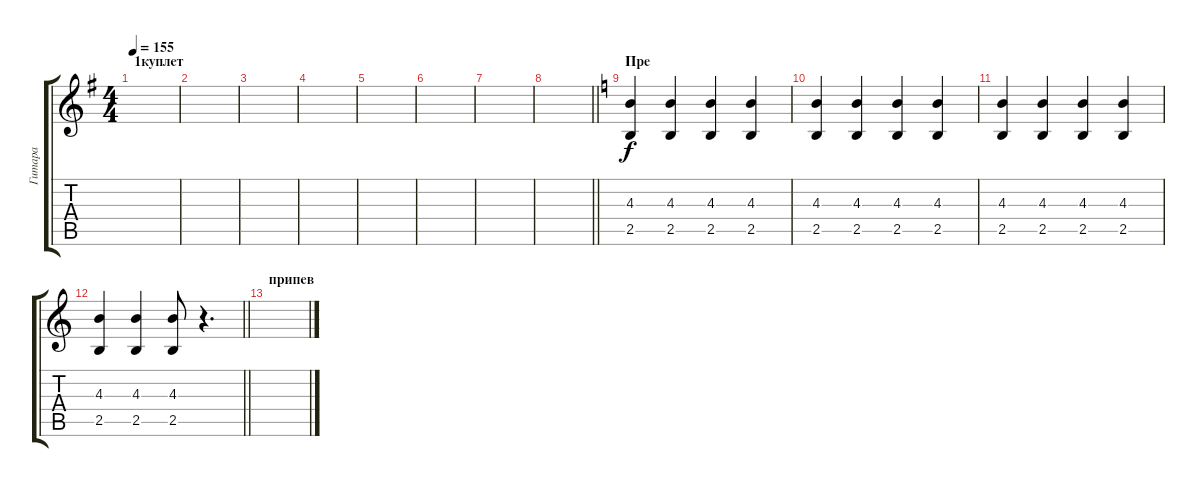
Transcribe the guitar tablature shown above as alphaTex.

\track ("Гитара" "Гитара") {instrument distortionguitar}
\staff {score tabs}
\tuning (E4 B3 G3 D3 A2 E2) {hide}
\ts (4 4)
\section ("" "1куплет")
\tempo 155
\clef g2
\ks g
|
|
|
|
|
|
|
\barLineRight lightlight
|
\section ("" "Пре")
\ks c
(4.3 2.5).4 (4.3 2.5).4 (4.3 2.5).4 (4.3 2.5).4 |
(4.3 2.5).4 (4.3 2.5).4 (4.3 2.5).4 (4.3 2.5).4 |
(4.3 2.5).4 (4.3 2.5).4 (4.3 2.5).4 (4.3 2.5).4 |
\barLineRight lightlight
(4.3 2.5).4 (4.3 2.5).4 (4.3 2.5).8 r.4{d} |
\section ("" "припев")
